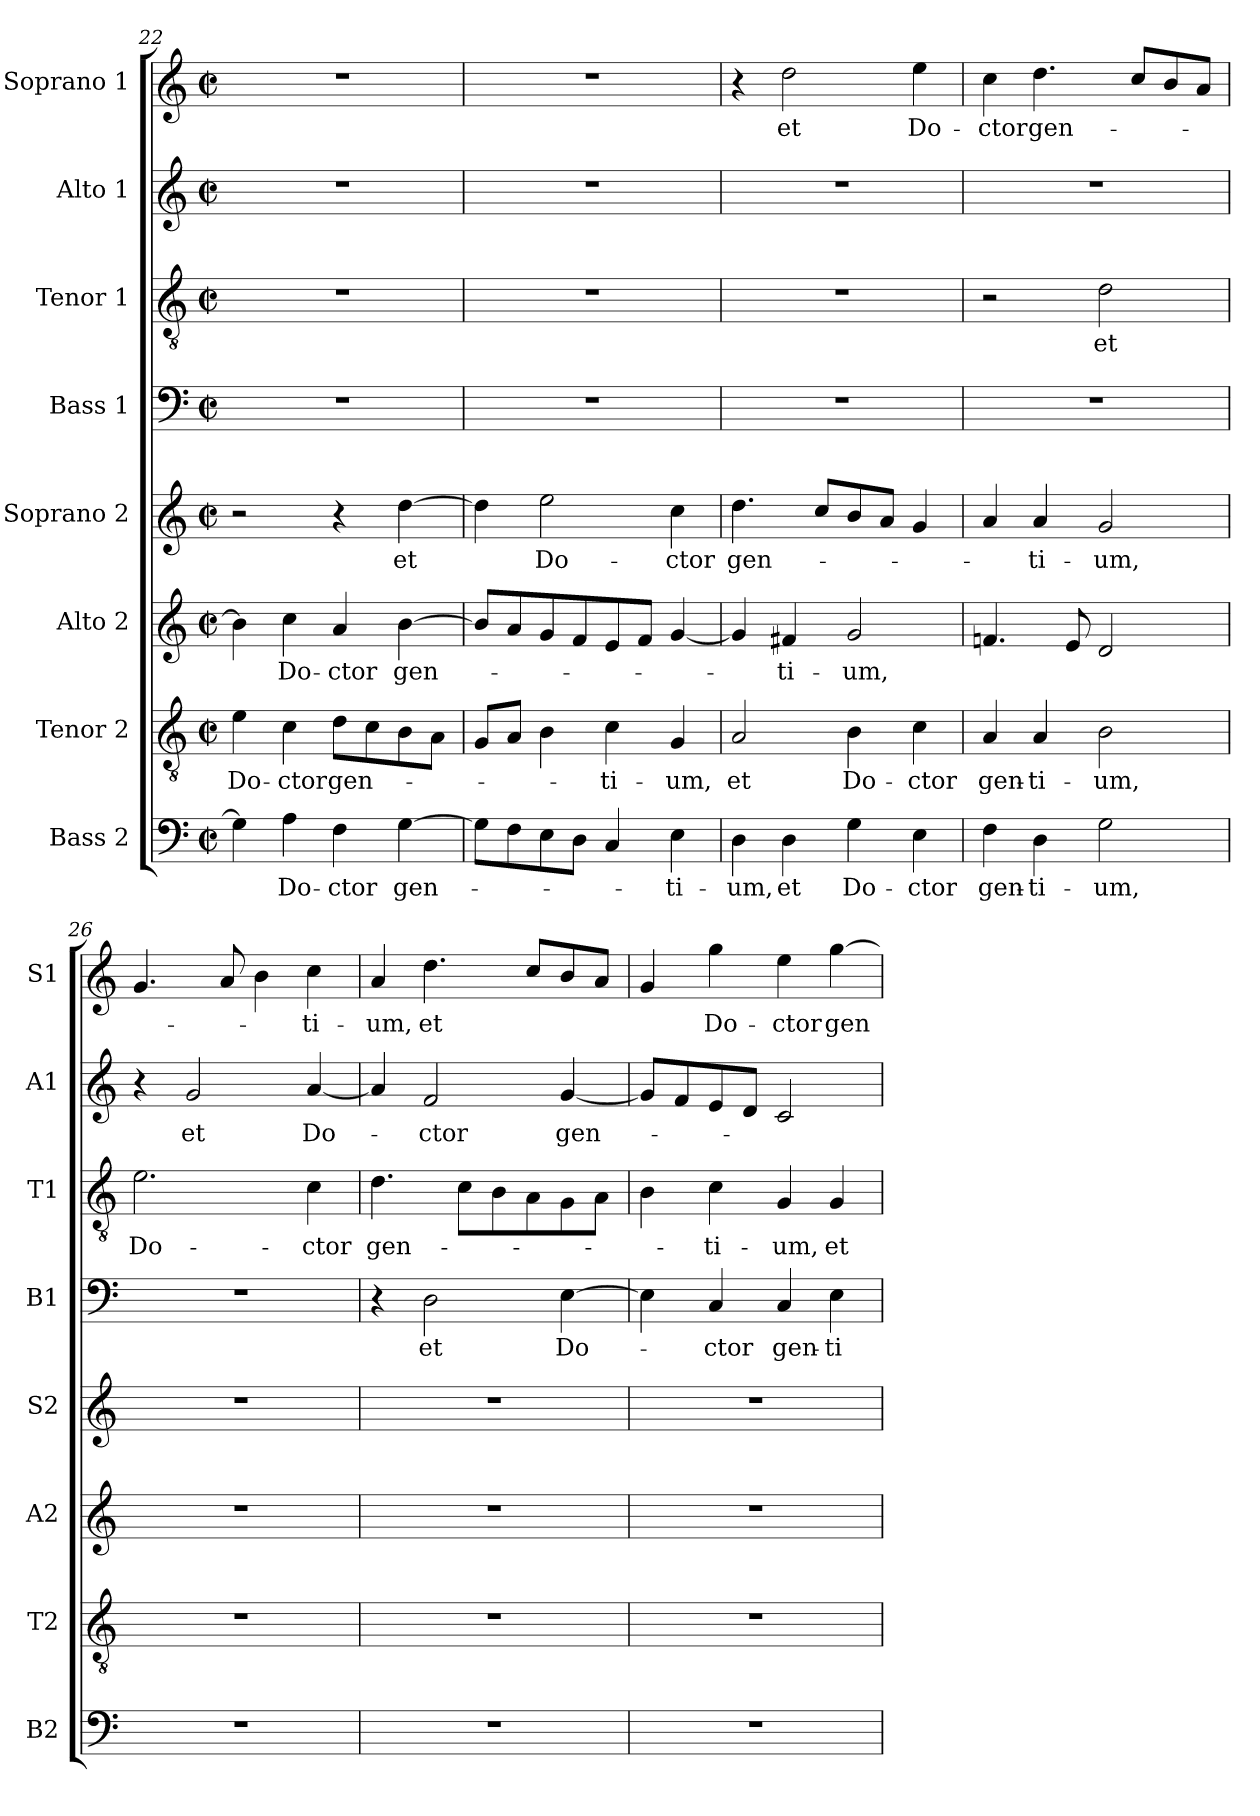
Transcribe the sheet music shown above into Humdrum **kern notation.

**kern	**text	**kern	**text	**kern	**text	**kern	**text	**kern	**text	**kern	**text	**kern	**text	**kern	**text
*part8	*part8	*part7	*part7	*part6	*part6	*part5	*part5	*part4	*part4	*part3	*part3	*part2	*part2	*part1	*part1
*staff8	*staff8	*staff7	*staff7	*staff6	*staff6	*staff5	*staff5	*staff4	*staff4	*staff3	*staff3	*staff2	*staff2	*staff1	*staff1
*I"Bass 2	*	*I"Tenor 2	*	*I"Alto 2	*	*I"Soprano 2	*	*I"Bass 1	*	*I"Tenor 1	*	*I"Alto 1	*	*I"Soprano 1	*
*I'B2	*	*I'T2	*	*I'A2	*	*I'S2	*	*I'B1	*	*I'T1	*	*I'A1	*	*I'S1	*
*clefF4	*	*clefGv2	*	*clefG2	*	*clefG2	*	*clefF4	*	*clefGv2	*	*clefG2	*	*clefG2	*
*k[]	*	*k[]	*	*k[]	*	*k[]	*	*k[]	*	*k[]	*	*k[]	*	*k[]	*
*C:	*	*C:	*	*C:	*	*C:	*	*C:	*	*C:	*	*C:	*	*C:	*
*M2/2	*	*M2/2	*	*M2/2	*	*M2/2	*	*M2/2	*	*M2/2	*	*M2/2	*	*M2/2	*
*met(c|)	*	*met(c|)	*	*met(c|)	*	*met(c|)	*	*met(c|)	*	*met(c|)	*	*met(c|)	*	*met(c|)	*
=22	=22	=22	=22	=22	=22	=22	=22	=22	=22	=22	=22	=22	=22	=22	=22
4G\]	.	4e\	Do-	4b\]	.	2r	.	1r	.	1r	.	1r	.	1r	.
4A\	Do-	4c\	-ctor	4cc\	Do-	.	.	.	.	.	.	.	.	.	.
4F\	-ctor	8d\L	gen-	4a/	-ctor	4r	.	.	.	.	.	.	.	.	.
.	.	8c\	.	.	.	.	.	.	.	.	.	.	.	.	.
[>4G\	gen-	8B\	.	[4b\	gen-	[>4dd\	et	.	.	.	.	.	.	.	.
.	.	8A\J	.	.	.	.	.	.	.	.	.	.	.	.	.
=23	=23	=23	=23	=23	=23	=23	=23	=23	=23	=23	=23	=23	=23	=23	=23
8G\L]	.	8G/L	.	8b/L]	.	4dd\]	.	1r	.	1r	.	1r	.	1r	.
8F\	.	8A/J	.	8a/	.	.	.	.	.	.	.	.	.	.	.
8E\	.	4B\	.	8g/	.	2ee\	Do-	.	.	.	.	.	.	.	.
8D\J	.	.	.	8f/	.	.	.	.	.	.	.	.	.	.	.
4C/	.	4c\	-ti-	8e/	.	.	.	.	.	.	.	.	.	.	.
.	.	.	.	8f/J	.	.	.	.	.	.	.	.	.	.	.
4E\	-ti-	4G/	-um,	[<4g/	.	4cc\	-ctor	.	.	.	.	.	.	.	.
=24	=24	=24	=24	=24	=24	=24	=24	=24	=24	=24	=24	=24	=24	=24	=24
4D\	-um,	2A/	et	4g/]	.	4.dd\	gen-	1r	.	1r	.	1r	.	4r	.
4D\	et	.	.	4f#X/	-ti-	.	.	.	.	.	.	.	.	2dd\	et
.	.	.	.	.	.	8cc/L	.	.	.	.	.	.	.	.	.
4G\	Do-	4B\	Do-	2g/	-um,	8b/	.	.	.	.	.	.	.	.	.
.	.	.	.	.	.	8a/J	.	.	.	.	.	.	.	.	.
4E\	-ctor	4c\	-ctor	.	.	4g/	.	.	.	.	.	.	.	4ee\	Do-
=25	=25	=25	=25	=25	=25	=25	=25	=25	=25	=25	=25	=25	=25	=25	=25
4F\	gen-	4A/	gen-	4.fn/	.	4a/	.	1r	.	2r	.	1r	.	4cc\	-ctor
4D\	-ti-	4A/	-ti-	.	.	4a/	-ti-	.	.	.	.	.	.	4.dd\	gen-
.	.	.	.	8e/	.	.	.	.	.	.	.	.	.	.	.
2G\	-um,	2B\	-um,	2d/	.	2g/	-um,	.	.	2d\	et	.	.	.	.
.	.	.	.	.	.	.	.	.	.	.	.	.	.	8cc/L	.
.	.	.	.	.	.	.	.	.	.	.	.	.	.	8b/	.
.	.	.	.	.	.	.	.	.	.	.	.	.	.	8a/J	.
=26	=26	=26	=26	=26	=26	=26	=26	=26	=26	=26	=26	=26	=26	=26	=26
1r	.	1r	.	1r	.	1r	.	1r	.	2.e\	Do-	4r	.	4.g/	.
.	.	.	.	.	.	.	.	.	.	.	.	2g/	et	.	.
.	.	.	.	.	.	.	.	.	.	.	.	.	.	8a/	.
.	.	.	.	.	.	.	.	.	.	.	.	.	.	4b\	.
.	.	.	.	.	.	.	.	.	.	4c\	-ctor	[4a/	Do-	4cc\	-ti-
=27	=27	=27	=27	=27	=27	=27	=27	=27	=27	=27	=27	=27	=27	=27	=27
1r	.	1r	.	1r	.	1r	.	4r	.	4.d\	gen-	4a/]	.	4a/	-um,
.	.	.	.	.	.	.	.	2D\	et	.	.	2f/	-ctor	4.dd\	et
.	.	.	.	.	.	.	.	.	.	8c\L	.	.	.	.	.
.	.	.	.	.	.	.	.	.	.	8B\	.	.	.	.	.
.	.	.	.	.	.	.	.	.	.	8A\	.	.	.	8cc/L	.
.	.	.	.	.	.	.	.	[>4E\	Do-	8G\	.	[<4g/	gen-	8b/	.
.	.	.	.	.	.	.	.	.	.	8A\J	.	.	.	8a/J	.
=28	=28	=28	=28	=28	=28	=28	=28	=28	=28	=28	=28	=28	=28	=28	=28
1r	.	1r	.	1r	.	1r	.	4E\]	.	4B\	.	8g/L]	.	4g/	.
.	.	.	.	.	.	.	.	.	.	.	.	8f/	.	.	.
.	.	.	.	.	.	.	.	4C/	-ctor	4c\	-ti-	8e/	.	4gg\	Do-
.	.	.	.	.	.	.	.	.	.	.	.	8d/J	.	.	.
.	.	.	.	.	.	.	.	4C/	gen-	4G/	-um,	2c/	.	4ee\	-ctor
.	.	.	.	.	.	.	.	4E\	-ti-	4G/	et	.	.	[>4gg\	gen-
=	=	=	=	=	=	=	=	=	=	=	=	=	=	=	=
*-	*-	*-	*-	*-	*-	*-	*-	*-	*-	*-	*-	*-	*-	*-	*-
